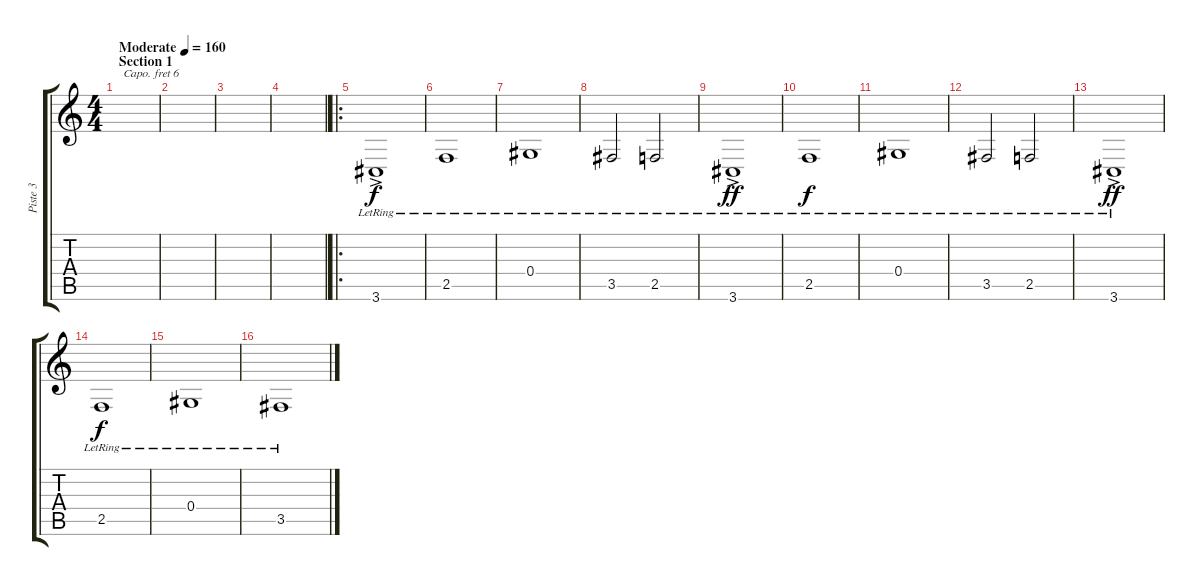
\track ("Piste 3" "Piste 3") {instrument acousticgrandpiano}
\staff {score tabs}
\capo 6
\tuning (E4 B3 G3 D3 A2 E2) {hide}
\ts (4 4)
\section ("" "Section 1")
\tempo (160 "Moderate")
\clef g2
\ks c
|
|
|
|
\ro
3.6{ac lr}.1 |
2.5{lr}.1{dy f} |
0.4{lr}.1 |
3.5{lr}.2 2.5{lr}.2 |
3.6{ac lr}.1{dy ff} |
2.5{lr}.1{dy f} |
0.4{lr}.1 |
3.5{lr}.2 2.5{lr}.2 |
3.6{ac lr}.1{dy ff} |
2.5{lr}.1{dy f} |
0.4{lr}.1 |
3.5{lr}.1
